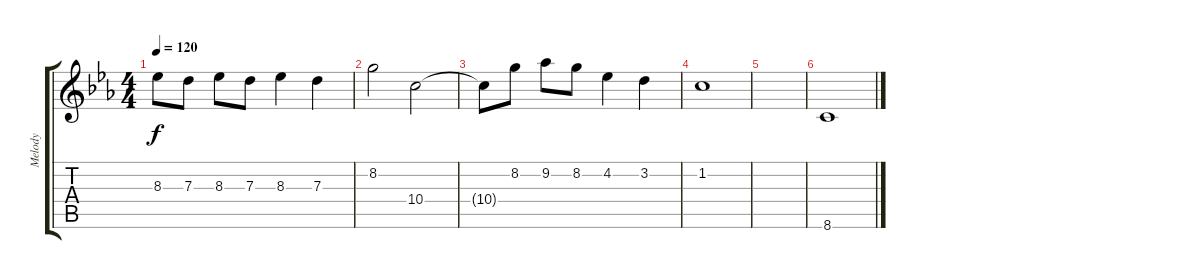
\track ("Melody" "Melody") {instrument electricguitarjazz}
\staff {score tabs}
\tuning (E4 B3 G3 D3 A2 E2) {hide}
\ts (4 4)
\tempo 120
\clef g2
\ks cminor
8.3{t}.8{dy f} 7.3.8 8.3.8 7.3.8 8.3.4 7.3.4 |
8.2.2 10.4.2 |
10.4{t}.8 8.2.8 9.2.8 8.2.8 4.2.4 3.2.4 |
1.2.1 |
|
8.6.1
